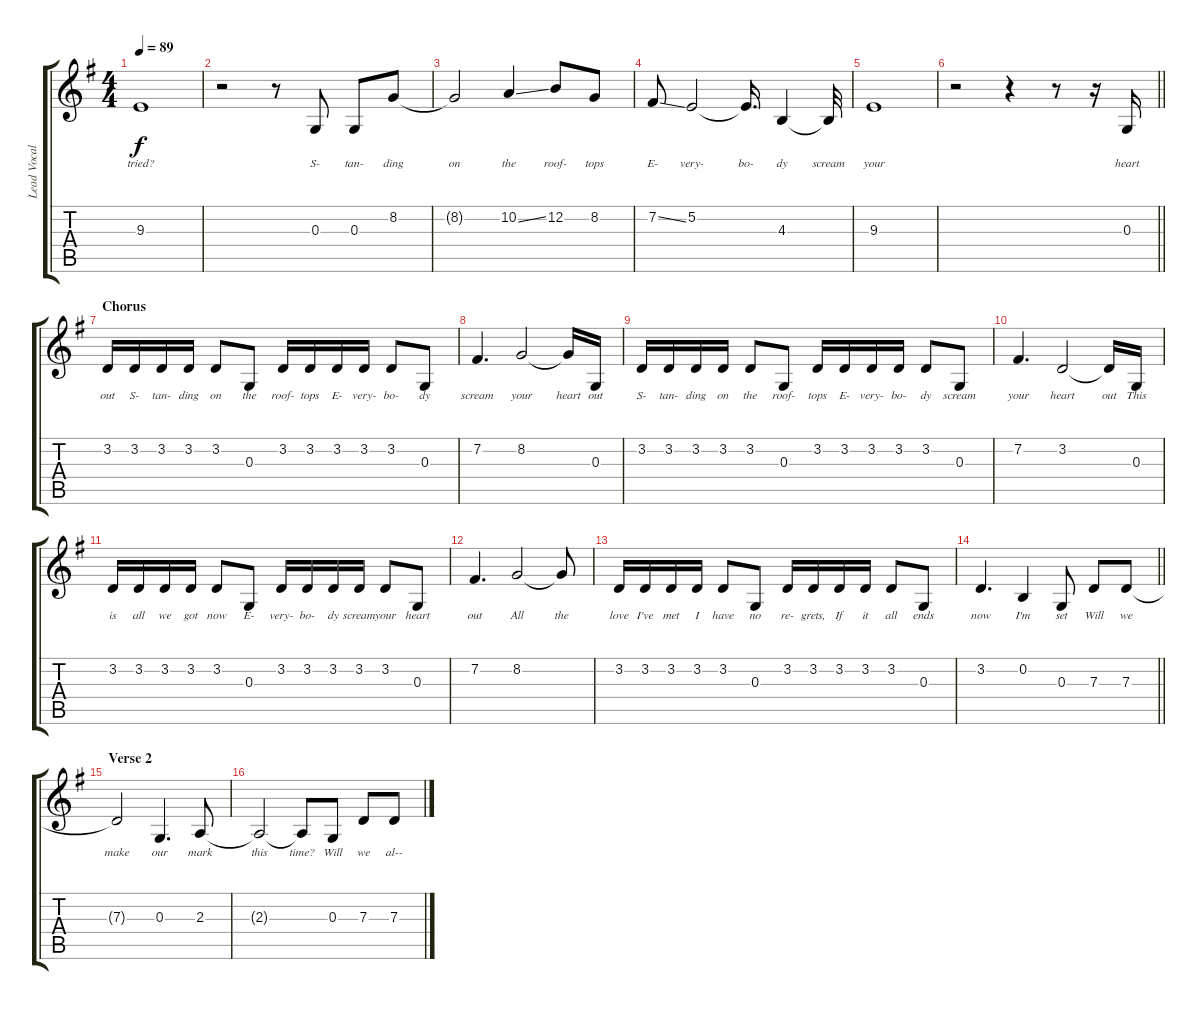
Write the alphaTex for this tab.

\track ("Lead Vocals" "Lead Vocal") {instrument clarinet}
\staff {score tabs}
\tuning (E4 B3 G3 D3 A2 E2) {hide}
\ts (4 4)
\tempo 89
\clef g2
\ks g
9.3.1{lyrics (0 "tried?") lyrics (1 "") lyrics (2 "") lyrics (3 "") lyrics (4 "") dy f} |
r.2 r.8 0.3.8{lyrics (0 "S-") lyrics (1 "") lyrics (2 "") lyrics (3 "") lyrics (4 "")} 0.3.8{lyrics (0 "tan-") lyrics (1 "") lyrics (2 "") lyrics (3 "") lyrics (4 "")} 8.2.8{lyrics (0 "ding") lyrics (1 "") lyrics (2 "") lyrics (3 "") lyrics (4 "")} |
8.2{t}.2{lyrics (0 "on") lyrics (1 "") lyrics (2 "") lyrics (3 "") lyrics (4 "")} 10.2{ss}.4{lyrics (0 "the") lyrics (1 "") lyrics (2 "") lyrics (3 "") lyrics (4 "")} 12.2.8{lyrics (0 "roof-") lyrics (1 "") lyrics (2 "") lyrics (3 "") lyrics (4 "")} 8.2.8{lyrics (0 "tops") lyrics (1 "") lyrics (2 "") lyrics (3 "") lyrics (4 "")} |
7.2{ss}.8{lyrics (0 "E-") lyrics (1 "") lyrics (2 "") lyrics (3 "") lyrics (4 "")} 5.2.2{lyrics (0 "very-") lyrics (1 "") lyrics (2 "") lyrics (3 "") lyrics (4 "")} 5.2{t}.16{d lyrics (0 "bo-") lyrics (1 "") lyrics (2 "") lyrics (3 "") lyrics (4 "")} 4.3.4{lyrics (0 "dy") lyrics (1 "") lyrics (2 "") lyrics (3 "") lyrics (4 "")} 4.3{t}.32{lyrics (0 "scream") lyrics (1 "") lyrics (2 "") lyrics (3 "") lyrics (4 "")} |
9.3.1{lyrics (0 "your") lyrics (1 "") lyrics (2 "") lyrics (3 "") lyrics (4 "")} |
\barLineRight lightlight
r.2 r.4 r.8 r.16 0.3.16{lyrics (0 "heart") lyrics (1 "") lyrics (2 "") lyrics (3 "") lyrics (4 "")} |
\section ("" "Chorus")
3.2.16{lyrics (0 "out") lyrics (1 "") lyrics (2 "") lyrics (3 "") lyrics (4 "")} 3.2.16{lyrics (0 "S-") lyrics (1 "") lyrics (2 "") lyrics (3 "") lyrics (4 "")} 3.2.16{lyrics (0 "tan-") lyrics (1 "") lyrics (2 "") lyrics (3 "") lyrics (4 "")} 3.2.16{lyrics (0 "ding") lyrics (1 "") lyrics (2 "") lyrics (3 "") lyrics (4 "")} 3.2.8{lyrics (0 "on") lyrics (1 "") lyrics (2 "") lyrics (3 "") lyrics (4 "")} 0.3.8{lyrics (0 "the") lyrics (1 "") lyrics (2 "") lyrics (3 "") lyrics (4 "")} 3.2.16{lyrics (0 "roof-") lyrics (1 "") lyrics (2 "") lyrics (3 "") lyrics (4 "")} 3.2.16{lyrics (0 "tops") lyrics (1 "") lyrics (2 "") lyrics (3 "") lyrics (4 "")} 3.2.16{lyrics (0 "E-") lyrics (1 "") lyrics (2 "") lyrics (3 "") lyrics (4 "")} 3.2.16{lyrics (0 "very-") lyrics (1 "") lyrics (2 "") lyrics (3 "") lyrics (4 "")} 3.2.8{lyrics (0 "bo-") lyrics (1 "") lyrics (2 "") lyrics (3 "") lyrics (4 "")} 0.3.8{lyrics (0 "dy") lyrics (1 "") lyrics (2 "") lyrics (3 "") lyrics (4 "")} |
7.2.4{d lyrics (0 "scream") lyrics (1 "") lyrics (2 "") lyrics (3 "") lyrics (4 "")} 8.2.2{lyrics (0 "your") lyrics (1 "") lyrics (2 "") lyrics (3 "") lyrics (4 "")} 8.2{t}.16{lyrics (0 "heart") lyrics (1 "") lyrics (2 "") lyrics (3 "") lyrics (4 "")} 0.3.16{lyrics (0 "out") lyrics (1 "") lyrics (2 "") lyrics (3 "") lyrics (4 "")} |
3.2.16{lyrics (0 "S-") lyrics (1 "") lyrics (2 "") lyrics (3 "") lyrics (4 "")} 3.2.16{lyrics (0 "tan-") lyrics (1 "") lyrics (2 "") lyrics (3 "") lyrics (4 "")} 3.2.16{lyrics (0 "ding") lyrics (1 "") lyrics (2 "") lyrics (3 "") lyrics (4 "")} 3.2.16{lyrics (0 "on") lyrics (1 "") lyrics (2 "") lyrics (3 "") lyrics (4 "")} 3.2.8{lyrics (0 "the") lyrics (1 "") lyrics (2 "") lyrics (3 "") lyrics (4 "")} 0.3.8{lyrics (0 "roof-") lyrics (1 "") lyrics (2 "") lyrics (3 "") lyrics (4 "")} 3.2.16{lyrics (0 "tops") lyrics (1 "") lyrics (2 "") lyrics (3 "") lyrics (4 "")} 3.2.16{lyrics (0 "E-") lyrics (1 "") lyrics (2 "") lyrics (3 "") lyrics (4 "")} 3.2.16{lyrics (0 "very-") lyrics (1 "") lyrics (2 "") lyrics (3 "") lyrics (4 "")} 3.2.16{lyrics (0 "bo-") lyrics (1 "") lyrics (2 "") lyrics (3 "") lyrics (4 "")} 3.2.8{lyrics (0 "dy") lyrics (1 "") lyrics (2 "") lyrics (3 "") lyrics (4 "")} 0.3.8{lyrics (0 "scream") lyrics (1 "") lyrics (2 "") lyrics (3 "") lyrics (4 "")} |
7.2.4{d lyrics (0 "your") lyrics (1 "") lyrics (2 "") lyrics (3 "") lyrics (4 "")} 3.2.2{lyrics (0 "heart") lyrics (1 "") lyrics (2 "") lyrics (3 "") lyrics (4 "")} 3.2{t}.16{lyrics (0 "out") lyrics (1 "") lyrics (2 "") lyrics (3 "") lyrics (4 "")} 0.3.16{lyrics (0 "This") lyrics (1 "") lyrics (2 "") lyrics (3 "") lyrics (4 "")} |
3.2.16{lyrics (0 "is") lyrics (1 "") lyrics (2 "") lyrics (3 "") lyrics (4 "")} 3.2.16{lyrics (0 "all") lyrics (1 "") lyrics (2 "") lyrics (3 "") lyrics (4 "")} 3.2.16{lyrics (0 "we") lyrics (1 "") lyrics (2 "") lyrics (3 "") lyrics (4 "")} 3.2.16{lyrics (0 "got") lyrics (1 "") lyrics (2 "") lyrics (3 "") lyrics (4 "")} 3.2.8{lyrics (0 "now") lyrics (1 "") lyrics (2 "") lyrics (3 "") lyrics (4 "")} 0.3.8{lyrics (0 "E-") lyrics (1 "") lyrics (2 "") lyrics (3 "") lyrics (4 "")} 3.2.16{lyrics (0 "very-") lyrics (1 "") lyrics (2 "") lyrics (3 "") lyrics (4 "")} 3.2.16{lyrics (0 "bo-") lyrics (1 "") lyrics (2 "") lyrics (3 "") lyrics (4 "")} 3.2.16{lyrics (0 "dy") lyrics (1 "") lyrics (2 "") lyrics (3 "") lyrics (4 "")} 3.2.16{lyrics (0 "scream") lyrics (1 "") lyrics (2 "") lyrics (3 "") lyrics (4 "")} 3.2.8{lyrics (0 "your") lyrics (1 "") lyrics (2 "") lyrics (3 "") lyrics (4 "")} 0.3.8{lyrics (0 "heart") lyrics (1 "") lyrics (2 "") lyrics (3 "") lyrics (4 "")} |
7.2.4{d lyrics (0 "out") lyrics (1 "") lyrics (2 "") lyrics (3 "") lyrics (4 "")} 8.2.2{lyrics (0 "All") lyrics (1 "") lyrics (2 "") lyrics (3 "") lyrics (4 "")} 8.2{t}.8{lyrics (0 "the") lyrics (1 "") lyrics (2 "") lyrics (3 "") lyrics (4 "")} |
3.2.16{lyrics (0 "love") lyrics (1 "") lyrics (2 "") lyrics (3 "") lyrics (4 "")} 3.2.16{lyrics (0 "I've") lyrics (1 "") lyrics (2 "") lyrics (3 "") lyrics (4 "")} 3.2.16{lyrics (0 "met") lyrics (1 "") lyrics (2 "") lyrics (3 "") lyrics (4 "")} 3.2.16{lyrics (0 "I") lyrics (1 "") lyrics (2 "") lyrics (3 "") lyrics (4 "")} 3.2.8{lyrics (0 "have") lyrics (1 "") lyrics (2 "") lyrics (3 "") lyrics (4 "")} 0.3.8{lyrics (0 "no") lyrics (1 "") lyrics (2 "") lyrics (3 "") lyrics (4 "")} 3.2.16{lyrics (0 "re-") lyrics (1 "") lyrics (2 "") lyrics (3 "") lyrics (4 "")} 3.2.16{lyrics (0 "grets,") lyrics (1 "") lyrics (2 "") lyrics (3 "") lyrics (4 "")} 3.2.16{lyrics (0 "If") lyrics (1 "") lyrics (2 "") lyrics (3 "") lyrics (4 "")} 3.2.16{lyrics (0 "it") lyrics (1 "") lyrics (2 "") lyrics (3 "") lyrics (4 "")} 3.2.8{lyrics (0 "all") lyrics (1 "") lyrics (2 "") lyrics (3 "") lyrics (4 "")} 0.3.8{lyrics (0 "ends") lyrics (1 "") lyrics (2 "") lyrics (3 "") lyrics (4 "")} |
\barLineRight lightlight
3.2.4{d lyrics (0 "now") lyrics (1 "") lyrics (2 "") lyrics (3 "") lyrics (4 "")} 0.2.4{lyrics (0 "I'm") lyrics (1 "") lyrics (2 "") lyrics (3 "") lyrics (4 "")} 0.3.8{lyrics (0 "set") lyrics (1 "") lyrics (2 "") lyrics (3 "") lyrics (4 "")} 7.3.8{lyrics (0 "Will") lyrics (1 "") lyrics (2 "") lyrics (3 "") lyrics (4 "")} 7.3.8{lyrics (0 "we") lyrics (1 "") lyrics (2 "") lyrics (3 "") lyrics (4 "")} |
\section ("" "Verse 2")
7.3{t}.2{lyrics (0 "make") lyrics (1 "") lyrics (2 "") lyrics (3 "") lyrics (4 "")} 0.3.4{d lyrics (0 "our") lyrics (1 "") lyrics (2 "") lyrics (3 "") lyrics (4 "")} 2.3.8{lyrics (0 "mark") lyrics (1 "") lyrics (2 "") lyrics (3 "") lyrics (4 "")} |
2.3{t}.2{lyrics (0 "this") lyrics (1 "") lyrics (2 "") lyrics (3 "") lyrics (4 "")} 2.3{t}.8{lyrics (0 "time?") lyrics (1 "") lyrics (2 "") lyrics (3 "") lyrics (4 "")} 0.3.8{lyrics (0 "Will") lyrics (1 "") lyrics (2 "") lyrics (3 "") lyrics (4 "")} 7.3.8{lyrics (0 "we") lyrics (1 "") lyrics (2 "") lyrics (3 "") lyrics (4 "")} 7.3.8{lyrics (0 "al--") lyrics (1 "") lyrics (2 "") lyrics (3 "") lyrics (4 "")}
